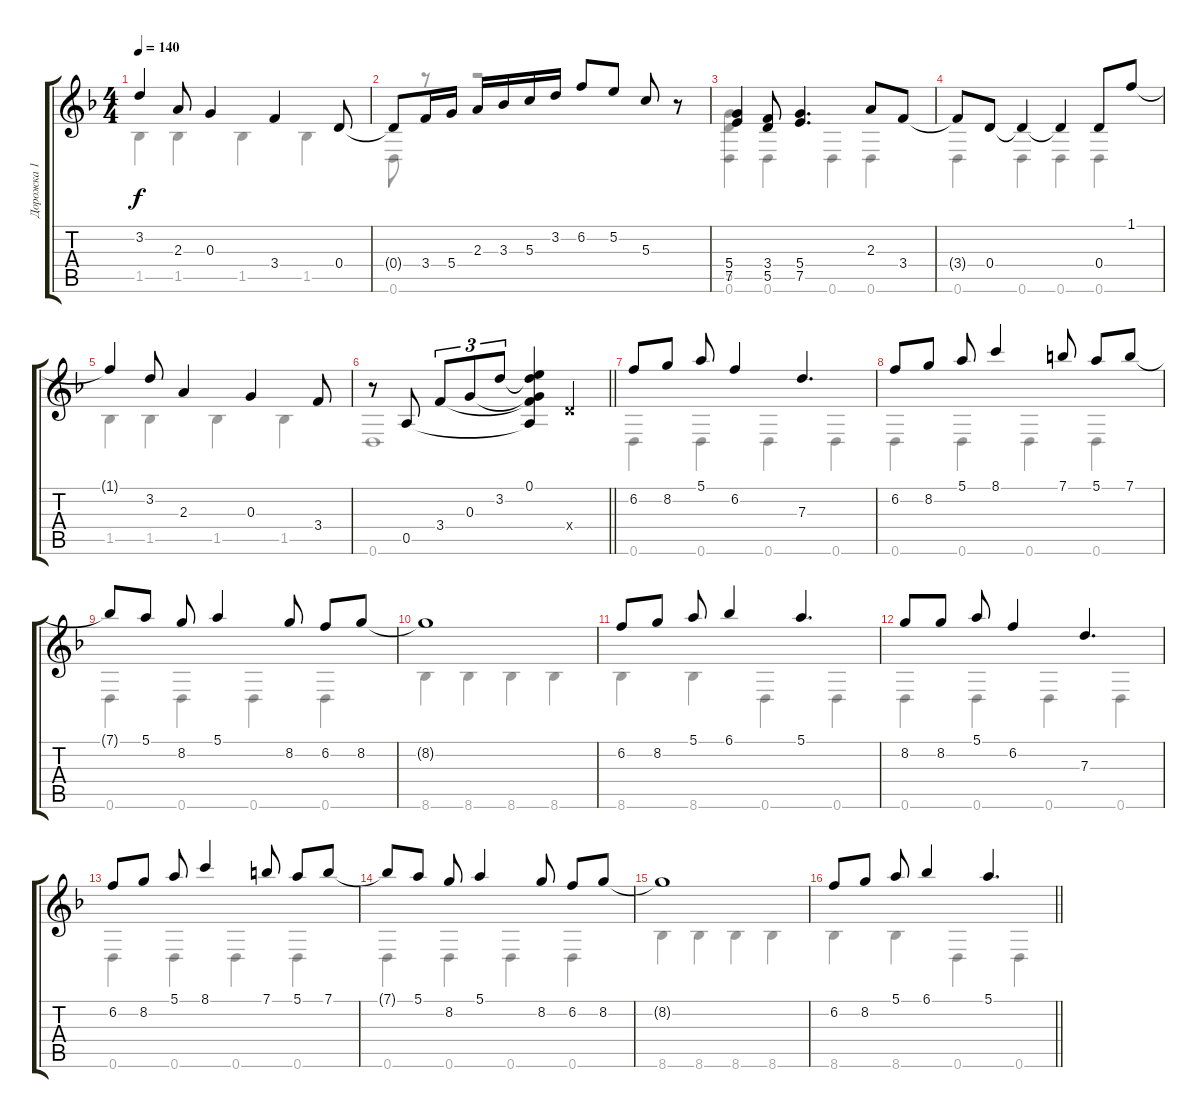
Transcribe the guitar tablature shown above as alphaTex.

\track ("Дорожка 1" "Дорожка 1") {instrument acousticguitarnylon}
\staff {score tabs}
\tuning (E4 B3 G3 D3 A2 D2) {hide}
\voice
\ts (4 4)
\tempo 140
\clef g2
\ks f
3.2{t}.4{dy f} 2.3.8 0.3.4 3.4.4 0.4.8 |
0.4{t}.8 3.4.16 5.4.16 2.3.16 3.3.16 5.3.16 3.2.16 6.2.8 5.2.8 5.3.8 r.8 |
(5.4 7.5).4 (3.4 5.5).8 (5.4 7.5).4{d} 2.3.8 3.4.8 |
3.4{t}.8 0.4.8 0.4{t}.4 0.4{t}.4 0.4.8 1.1.8 |
1.1{t}.4 3.2.8 2.3.4 0.3.4 3.4.8 |
\barLineRight lightlight
r.8 0.5.8 3.4.8{tu (3 2)} 0.3.8{tu (3 2)} 3.2.8{tu (3 2)} (0.1 3.2{t} 0.3{t} 3.4{t} 0.5{t}).4 0.4{x}.4 |
6.2.8 8.2.8 5.1.8 6.2.4 7.3.4{d} |
6.2.8 8.2.8 5.1.8 8.1.4 7.1.8 5.1.8 7.1.8 |
7.1{t}.8 5.1.8 8.2.8 5.1.4 8.2.8 6.2.8 8.2.8 |
8.2{t}.1 |
6.2.8 8.2.8 5.1.8 6.1.4 5.1.4{d} |
8.2.8 8.2.8 5.1.8 6.2.4 7.3.4{d} |
6.2.8 8.2.8 5.1.8 8.1.4 7.1.8 5.1.8 7.1.8 |
7.1{t}.8 5.1.8 8.2.8 5.1.4 8.2.8 6.2.8 8.2.8 |
8.2{t}.1 |
\barLineRight lightlight
6.2.8 8.2.8 5.1.8 6.1.4 5.1.4{d}
\voice
\clef g2
\ottava regular
\simile none
\ks f
1.5.4{dy f} 1.5.4 1.5.4 1.5.4 |
0.6.8 r.8 r.2{d} |
(5.4 5.5 0.6).4 0.6.4 0.6.4 0.6.4 |
0.6.4 0.6.4 0.6.4 0.6.4 |
1.5.4 1.5.4 1.5.4 1.5.4 |
\barLineRight lightlight
0.6.1 |
0.6.4 0.6.4 0.6.4 0.6.4 |
0.6.4 0.6.4 0.6.4 0.6.4 |
0.6.4 0.6.4 0.6.4 0.6.4 |
8.6.4 8.6.4 8.6.4 8.6.4 |
8.6.4 8.6.4 0.6.4 0.6.4 |
0.6.4 0.6.4 0.6.4 0.6.4 |
0.6.4 0.6.4 0.6.4 0.6.4 |
0.6.4 0.6.4 0.6.4 0.6.4 |
8.6.4 8.6.4 8.6.4 8.6.4 |
\barLineRight lightlight
8.6.4 8.6.4 0.6.4 0.6.4
